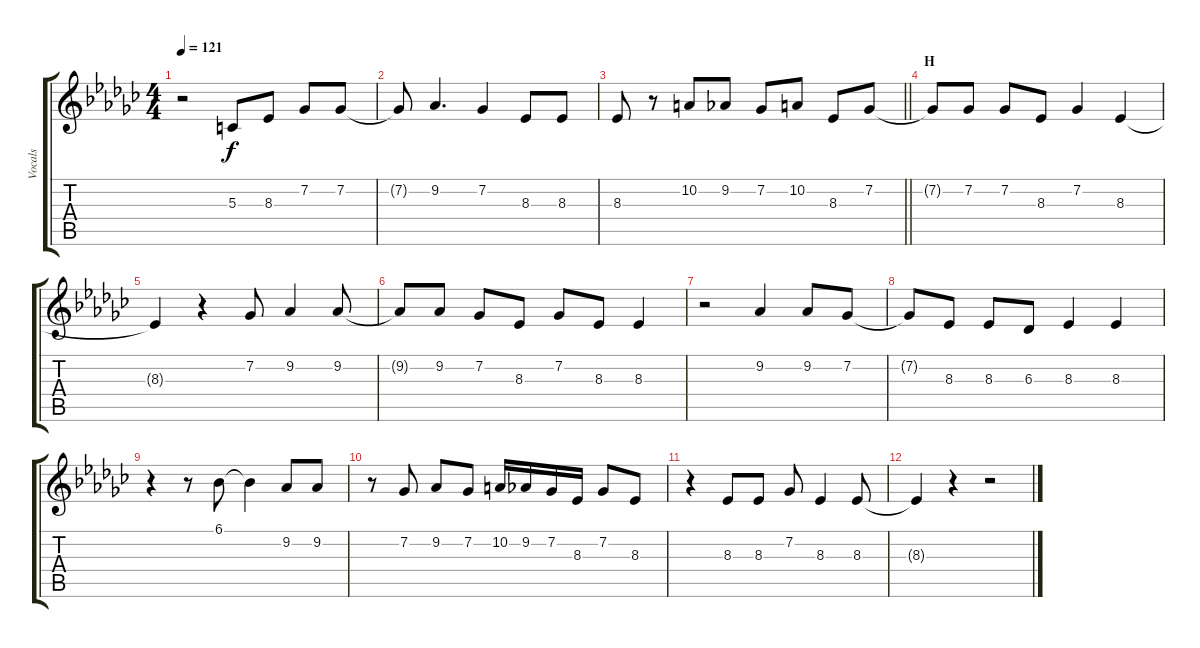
\track ("Vocals" "Vocals") {instrument clarinet}
\staff {score tabs}
\tuning (E4 B3 G3 D3 A2 E2) {hide}
\ts (4 4)
\tempo 121
\clef g2
\ks ebminor
r.2{dy f} 5.3.8 8.3.8 7.2.8 7.2.8 |
7.2{t}.8 9.2.4{d} 7.2.4 8.3.8 8.3.8 |
\barLineRight lightlight
8.3.8 r.8 10.2.8 9.2.8 7.2.8 10.2.8 8.3.8 7.2.8 |
\section ("" "H")
7.2{t}.8 7.2.8 7.2.8 8.3.8 7.2.4 8.3.4 |
8.3{t}.4 r.4 7.2.8 9.2.4 9.2.8 |
9.2{t}.8 9.2.8 7.2.8 8.3.8 7.2.8 8.3.8 8.3.4 |
r.2 9.2.4 9.2.8 7.2.8 |
7.2{t}.8 8.3.8 8.3.8 6.3.8 8.3.4 8.3.4 |
r.4 r.8 6.1.8 6.1{t}.4 9.2.8 9.2.8 |
r.8 7.2.8 9.2.8 7.2.8 10.2.16 9.2.16 7.2.16 8.3.16 7.2.8 8.3.8 |
r.4 8.3.8 8.3.8 7.2.8 8.3.4 8.3.8 |
8.3{t}.4 r.4 r.2
